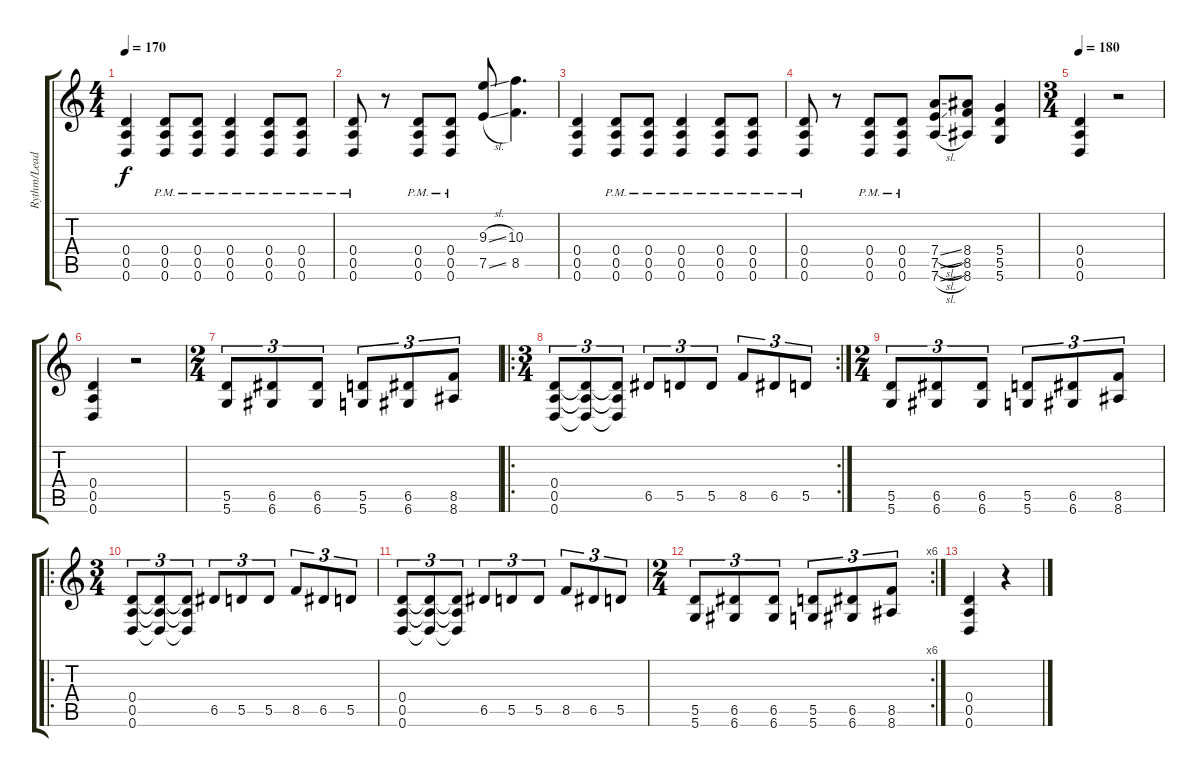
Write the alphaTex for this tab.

\track ("Rythm/Lead" "Rythm/Lead") {instrument distortionguitar}
\staff {score tabs}
\tuning (E4 B3 G3 D3 A2 D2) {hide}
\ts (4 4)
\tempo 170
\clef g2
\ks c
(0.4 0.5 0.6).4{dy f} (0.4{pm} 0.5{pm} 0.6{pm}).8 (0.4{pm} 0.5{pm} 0.6{pm}).8 (0.4{pm} 0.5{pm} 0.6{pm}).4 (0.4{pm} 0.5{pm} 0.6{pm}).8 (0.4{pm} 0.5{pm} 0.6{pm}).8 |
(0.4{pm} 0.5{pm} 0.6{pm}).8 r.8 (0.4{pm} 0.5{pm} 0.6{pm}).8 (0.4{pm} 0.5{pm} 0.6{pm}).8 (9.3{sl} 7.5{sl}).8 (10.3 8.5).4{d} |
(0.4 0.5 0.6).4 (0.4{pm} 0.5{pm} 0.6{pm}).8 (0.4{pm} 0.5{pm} 0.6{pm}).8 (0.4{pm} 0.5{pm} 0.6{pm}).4 (0.4{pm} 0.5{pm} 0.6{pm}).8 (0.4{pm} 0.5{pm} 0.6{pm}).8 |
(0.4{pm} 0.5{pm} 0.6{pm}).8 r.8 (0.4{pm} 0.5{pm} 0.6{pm}).8 (0.4{pm} 0.5{pm} 0.6{pm}).8 (7.4{sl} 7.5{sl} 7.6{sl}).8 (8.4 8.5 8.6).8 (5.4 5.5 5.6).4 |
\ts (3 4)
\tempo 180
(0.4 0.5 0.6).4 r.2 |
(0.4 0.5 0.6).4 r.2 |
\ts (2 4)
(5.5 5.6).8{tu (3 2)} (6.5 6.6).8{tu (3 2)} (6.5 6.6).8{tu (3 2)} (5.5 5.6).8{tu (3 2)} (6.5 6.6).8{tu (3 2)} (8.5 8.6).8{tu (3 2)} |
\ro
\rc 2
\ts (3 4)
(0.4 0.5 0.6).8{tu (3 2)} (0.4{t} 0.5{t} 0.6{t}).8{tu (3 2)} (0.4{t} 0.5{t} 0.6{t}).8{tu (3 2)} 6.5.8{tu (3 2)} 5.5.8{tu (3 2)} 5.5.8{tu (3 2)} 8.5.8{tu (3 2)} 6.5.8{tu (3 2)} 5.5.8{tu (3 2)} |
\ts (2 4)
(5.5 5.6).8{tu (3 2)} (6.5 6.6).8{tu (3 2)} (6.5 6.6).8{tu (3 2)} (5.5 5.6).8{tu (3 2)} (6.5 6.6).8{tu (3 2)} (8.5 8.6).8{tu (3 2)} |
\ro
\ts (3 4)
(0.4 0.5 0.6).8{tu (3 2)} (0.4{t} 0.5{t} 0.6{t}).8{tu (3 2)} (0.4{t} 0.5{t} 0.6{t}).8{tu (3 2)} 6.5.8{tu (3 2)} 5.5.8{tu (3 2)} 5.5.8{tu (3 2)} 8.5.8{tu (3 2)} 6.5.8{tu (3 2)} 5.5.8{tu (3 2)} |
(0.4 0.5 0.6).8{tu (3 2)} (0.4{t} 0.5{t} 0.6{t}).8{tu (3 2)} (0.4{t} 0.5{t} 0.6{t}).8{tu (3 2)} 6.5.8{tu (3 2)} 5.5.8{tu (3 2)} 5.5.8{tu (3 2)} 8.5.8{tu (3 2)} 6.5.8{tu (3 2)} 5.5.8{tu (3 2)} |
\rc 6
\ts (2 4)
(5.5 5.6).8{tu (3 2)} (6.5 6.6).8{tu (3 2)} (6.5 6.6).8{tu (3 2)} (5.5 5.6).8{tu (3 2)} (6.5 6.6).8{tu (3 2)} (8.5 8.6).8{tu (3 2)} |
(0.4 0.5 0.6).4 r.4
